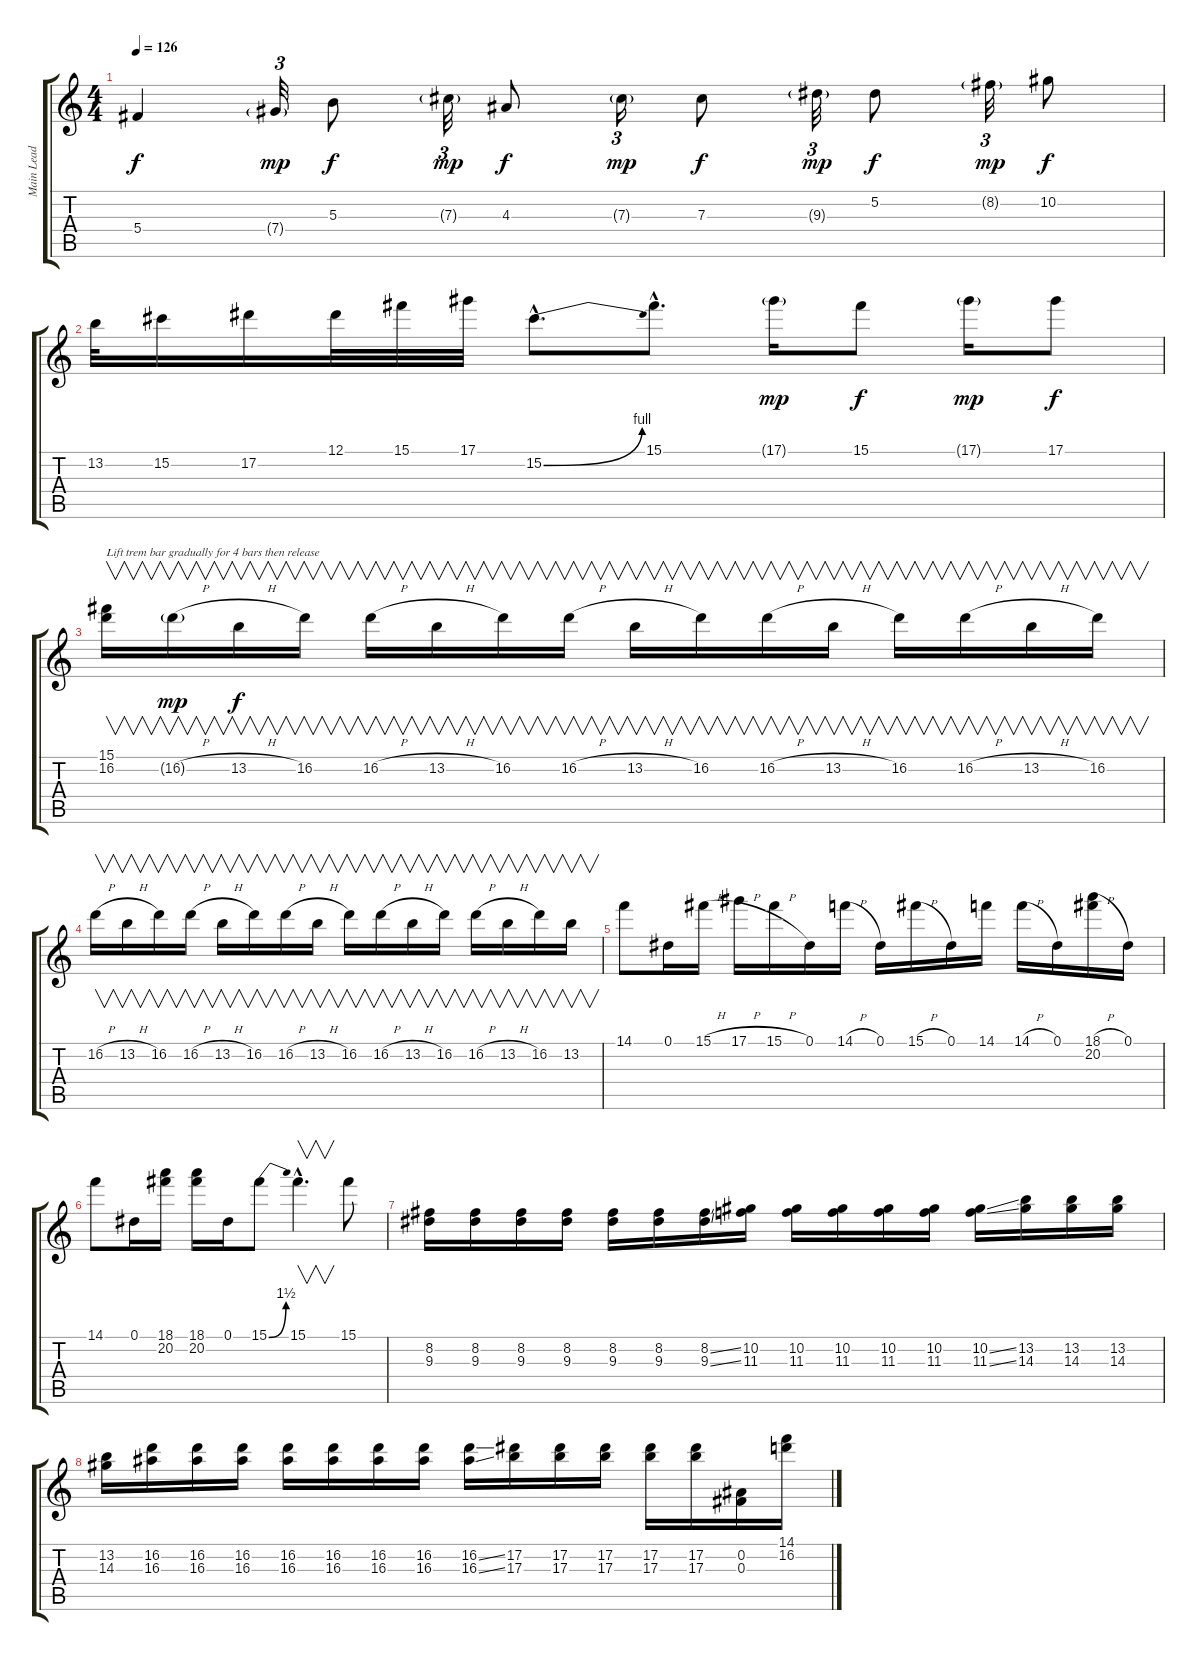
\track ("Main Lead" "Main Lead") {instrument distortionguitar}
\staff {score tabs}
\tuning (Eb4 Bb3 Gb3 Db3 Ab2 Eb2) {hide}
\ts (4 4)
\tempo 126
\clef g2
\ks c
5.4.4{dy f} 7.4{g}.32{tu (3 2) dy mp} 5.3.8{dy f} 7.3{g}.32{tu (3 2) dy mp} 4.3.8{dy f} 7.3{g}.16{tu (3 2) dy mp} 7.3.8{dy f} 9.3{g}.32{tu (3 2) dy mp} 5.2.8{dy f} 8.2{g}.32{tu (3 2) dy mp} 10.2.8{dy f} |
13.2.32 15.2.16 17.2.16 12.1.32 15.1.32 17.1.32 15.2{be (bend 0 0 60 4) hac}.8{d} 15.1{hac}.8{d} 17.1{g}.16{dy mp} 15.1.8{dy f} 17.1{g}.16{dy mp} 17.1.8{dy f} |
(15.1 16.2).16{v txt "Lift trem bar gradually for 4 bars then release"} 16.2{h g}.16{v dy mp} 13.2{h}.16{v dy f} 16.2.16{v} 16.2{h}.16{v} 13.2{h}.16{v} 16.2.16{v} 16.2{h}.16{v} 13.2{h}.16{v} 16.2.16{v} 16.2{h}.16{v} 13.2{h}.16{v} 16.2.16{v} 16.2{h}.16{v} 13.2{h}.16{v} 16.2.16{v} |
16.2{h}.16{v} 13.2{h}.16{v} 16.2.16{v} 16.2{h}.16{v} 13.2{h}.16{v} 16.2.16{v} 16.2{h}.16{v} 13.2{h}.16{v} 16.2.16{v} 16.2{h}.16{v} 13.2{h}.16{v} 16.2.16{v} 16.2{h}.16{v} 13.2{h}.16{v} 16.2.16{v} 13.2.16{v} |
14.1.8 0.1.16 15.1{h}.16 17.1{h}.16 15.1{h}.16 0.1.16 14.1{h}.16 0.1.16 15.1{h}.16 0.1.16 14.1.16 14.1{h}.16 0.1.16 (18.1{h} 20.2).16 0.1.16 |
14.1.8 0.1.16 (18.1 20.2).16 (18.1 20.2).16 0.1.16 15.1{be (bend 0 0 60 6)}.8 15.1{hac}.4{v d} 15.1.8 |
(8.2 9.3).16 (8.2 9.3).16 (8.2 9.3).16 (8.2 9.3).16 (8.2 9.3).16 (8.2 9.3).16 (8.2{ss} 9.3{ss}).16 (10.2 11.3).16 (10.2 11.3).16 (10.2 11.3).16 (10.2 11.3).16 (10.2 11.3).16 (10.2{ss} 11.3{ss}).16 (13.2 14.3).16 (13.2 14.3).16 (13.2 14.3).16 |
(13.2 14.3).16 (16.2 16.3).16 (16.2 16.3).16 (16.2 16.3).16 (16.2 16.3).16 (16.2 16.3).16 (16.2 16.3).16 (16.2 16.3).16 (16.2{ss} 16.3{ss}).16 (17.2 17.3).16 (17.2 17.3).16 (17.2 17.3).16 (17.2 17.3).16 (17.2 17.3).16 (0.2 0.3).16 (14.1 16.2).16
